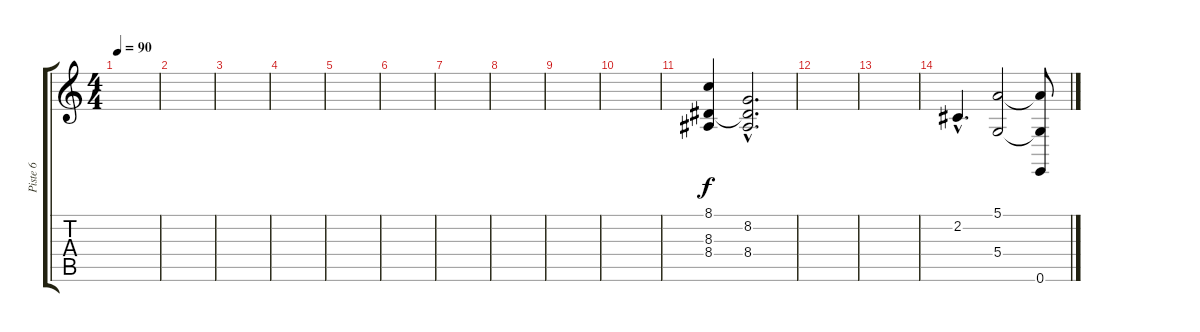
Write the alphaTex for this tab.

\track ("Piste 6" "Piste 6") {instrument birdtweet}
\staff {score tabs}
\tuning (E4 B3 G3 D3 A2 E2) {hide}
\ts (4 4)
\tempo 90
\clef g2
\ks c
|
|
|
|
|
|
|
|
|
|
(8.1 8.3 8.4).4 (8.2{hac} 8.3{hac t} 8.4{hac}).2{d} |
|
|
2.2{hac}.4{d} (5.1 5.4).2 (5.1{t} 5.4{t} 0.6).8
